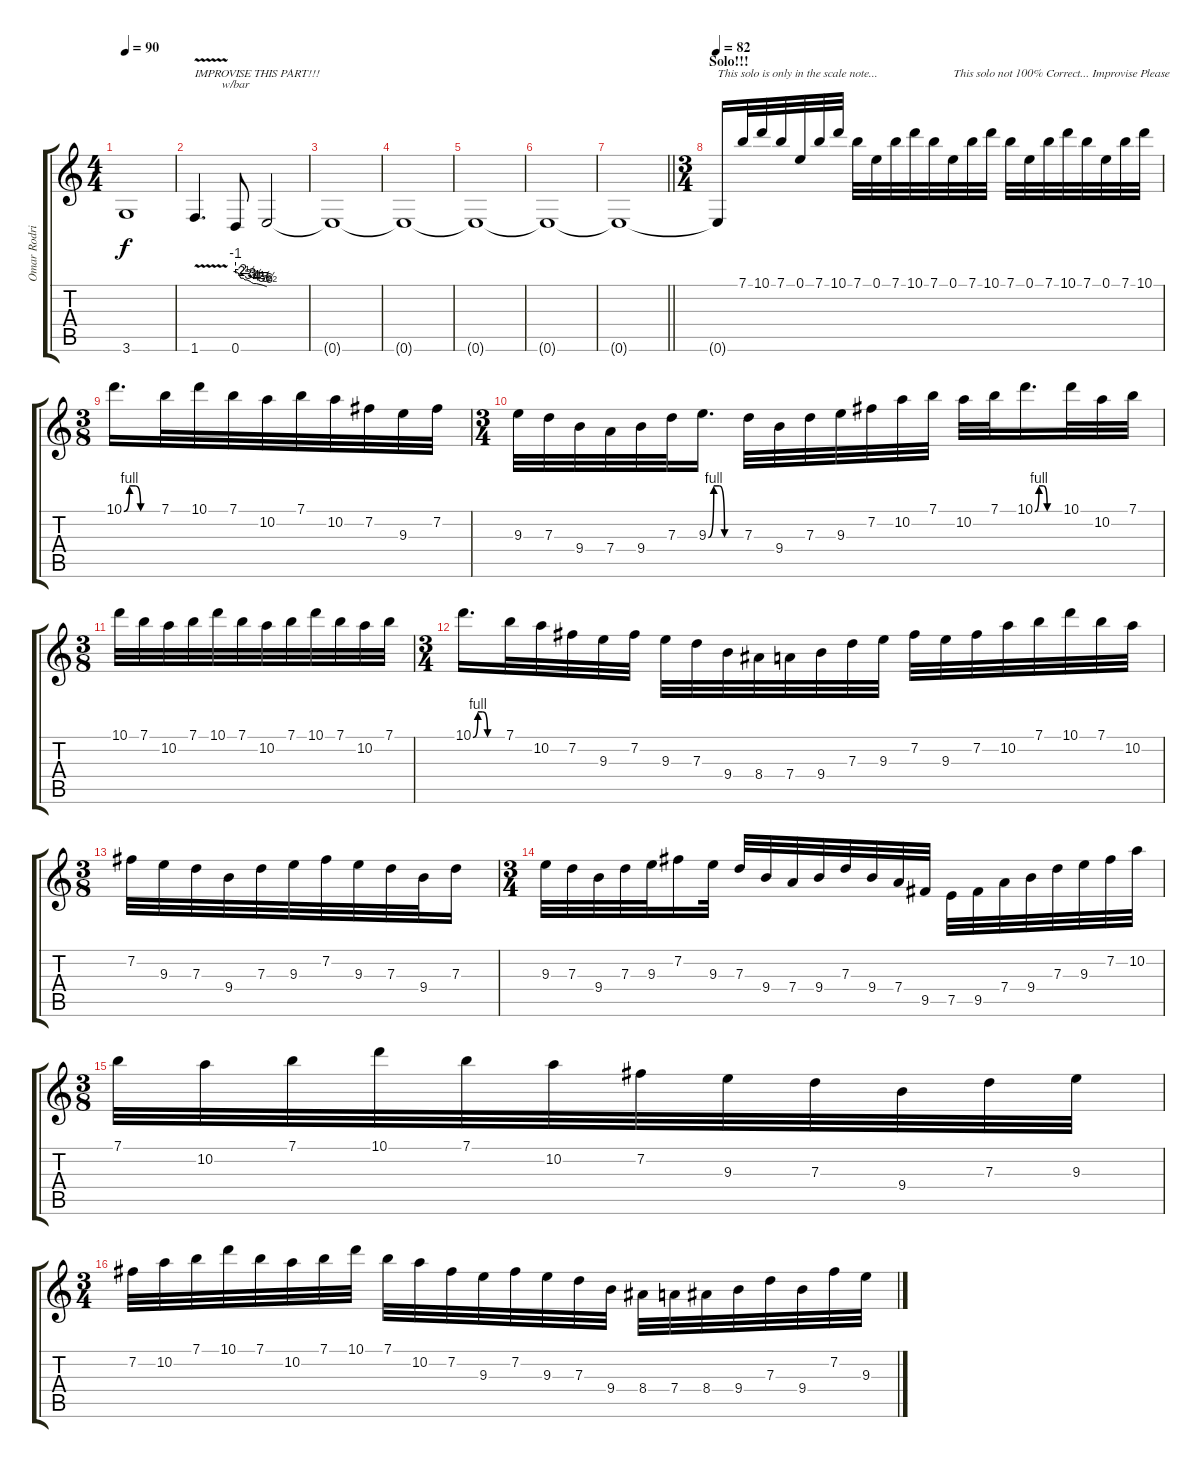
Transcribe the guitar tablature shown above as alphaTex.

\track ("Omar Rodriguez-Lopez" "Omar Rodri") {instrument distortionguitar}
\staff {score tabs}
\tuning (E4 B3 G3 D3 A2 E2) {hide}
\ts (4 4)
\tempo 90
\clef g2
\ks c
3.6{t}.1{dy f} |
1.6{v}.4{d txt "IMPROVISE THIS PART!!!"} 0.6.8{tbe (custom default 0 -4 5 -4 10 -8 15 -8 18 -10 22 -10 28 -12 31 -14 35 -16 40 -16 47 -18 53 -20 57 -22 60 -24)} 0.6{t}.2 |
0.6{t}.1 |
0.6{t}.1 |
0.6{t}.1 |
0.6{t}.1 |
\barLineRight lightlight
0.6{t}.1 |
\ts (3 4)
\section ("" "Solo!!!")
\tempo 82
0.6{t}.16{txt "This solo is only in the scale note... "} 7.1.32 10.1.32 7.1.32 0.1.32 7.1.32 10.1.32 7.1.32 0.1.32 7.1.32 10.1.32 7.1.32 0.1.32{txt "This solo not 100% Correct... Improvise Please"} 7.1.32 10.1.32 7.1.32 0.1.32 7.1.32 10.1.32 7.1.32 0.1.32 7.1.32 10.1.32 |
\ts (3 8)
10.1{be (custom 0 0 10 4 20 4 30 0 60 0)}.16{d} 7.1.32 10.1.32 7.1.32 10.2.32 7.1.32 10.2.32 7.2.32 9.3.32 7.2.32 |
\ts (3 4)
9.3.32 7.3.32 9.4.32 7.4.32 9.4.32 7.3.32 9.3{be (custom 0 0 10 4 20 4 30 0 60 0)}.16{d} 7.3.32 9.4.32 7.3.32 9.3.32 7.2.32 10.2.32 7.1.32 10.2.32 7.1.32 10.1{be (custom 0 0 10 4 20 4 30 0 60 0)}.16{d} 10.1.32 10.2.32 7.1.32 |
\ts (3 8)
10.1.32 7.1.32 10.2.32 7.1.32 10.1.32 7.1.32 10.2.32 7.1.32 10.1.32 7.1.32 10.2.32 7.1.32 |
\ts (3 4)
10.1{be (custom 0 0 10 4 20 4 30 0 60 0)}.16{d} 7.1.32 10.2.32 7.2.32 9.3.32 7.2.32 9.3.32 7.3.32 9.4.32 8.4.32 7.4.32 9.4.32 7.3.32 9.3.32 7.2.32 9.3.32 7.2.32 10.2.32 7.1.32 10.1.32 7.1.32 10.2.32 |
\ts (3 8)
7.2.32 9.3.32 7.3.32 9.4.32 7.3.32 9.3.32 7.2.32 9.3.32 7.3.32 9.4.32 7.3.16 |
\ts (3 4)
9.3.32 7.3.32 9.4.32 7.3.32 9.3.32 7.2.16 9.3.32 7.3.32 9.4.32 7.4.32 9.4.32 7.3.32 9.4.32 7.4.32 9.5.32 7.5.32 9.5.32 7.4.32 9.4.32 7.3.32 9.3.32 7.2.32 10.2.32 |
\ts (3 8)
7.1.32 10.2.32 7.1.32 10.1.32 7.1.32 10.2.32 7.2.32 9.3.32 7.3.32 9.4.32 7.3.32 9.3.32 |
\ts (3 4)
7.2.32 10.2.32 7.1.32 10.1.32 7.1.32 10.2.32 7.1.32 10.1.32 7.1.32 10.2.32 7.2.32 9.3.32 7.2.32 9.3.32 7.3.32 9.4.32 8.4.32 7.4.32 8.4.32 9.4.32 7.3.32 9.4.32 7.2.32 9.3.32
